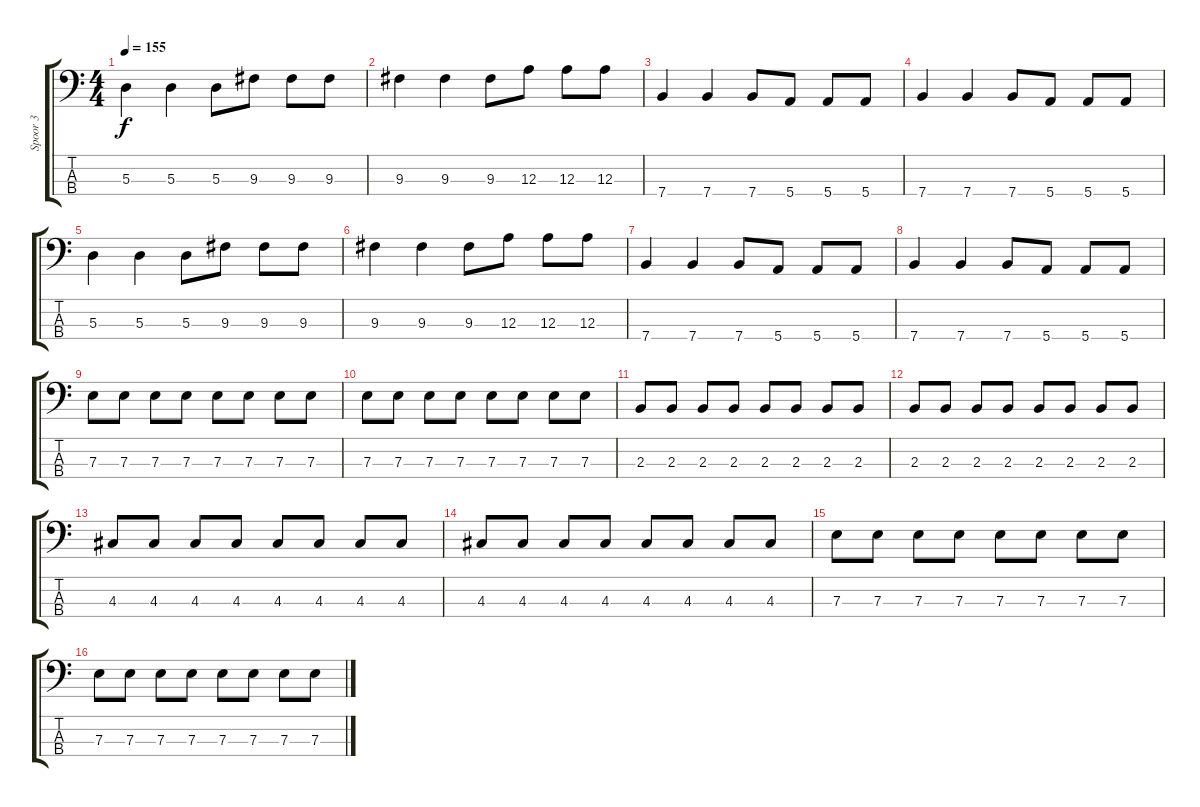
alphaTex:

\track ("Spoor 3" "Spoor 3") {instrument electricbassfinger}
\staff {score tabs}
\tuning (G2 D2 A1 E1) {hide}
\ts (4 4)
\tempo 155
\clef f4
\ks c
5.3.4{dy f} 5.3.4 5.3.8 9.3.8 9.3.8 9.3.8 |
9.3.4 9.3.4 9.3.8 12.3.8 12.3.8 12.3.8 |
7.4.4 7.4.4 7.4.8 5.4.8 5.4.8 5.4.8 |
7.4.4 7.4.4 7.4.8 5.4.8 5.4.8 5.4.8 |
5.3.4 5.3.4 5.3.8 9.3.8 9.3.8 9.3.8 |
9.3.4 9.3.4 9.3.8 12.3.8 12.3.8 12.3.8 |
7.4.4 7.4.4 7.4.8 5.4.8 5.4.8 5.4.8 |
7.4.4 7.4.4 7.4.8 5.4.8 5.4.8 5.4.8 |
7.3.8 7.3.8 7.3.8 7.3.8 7.3.8 7.3.8 7.3.8 7.3.8 |
7.3.8 7.3.8 7.3.8 7.3.8 7.3.8 7.3.8 7.3.8 7.3.8 |
2.3.8 2.3.8 2.3.8 2.3.8 2.3.8 2.3.8 2.3.8 2.3.8 |
2.3.8 2.3.8 2.3.8 2.3.8 2.3.8 2.3.8 2.3.8 2.3.8 |
4.3.8 4.3.8 4.3.8 4.3.8 4.3.8 4.3.8 4.3.8 4.3.8 |
4.3.8 4.3.8 4.3.8 4.3.8 4.3.8 4.3.8 4.3.8 4.3.8 |
7.3.8 7.3.8 7.3.8 7.3.8 7.3.8 7.3.8 7.3.8 7.3.8 |
7.3.8 7.3.8 7.3.8 7.3.8 7.3.8 7.3.8 7.3.8 7.3.8
